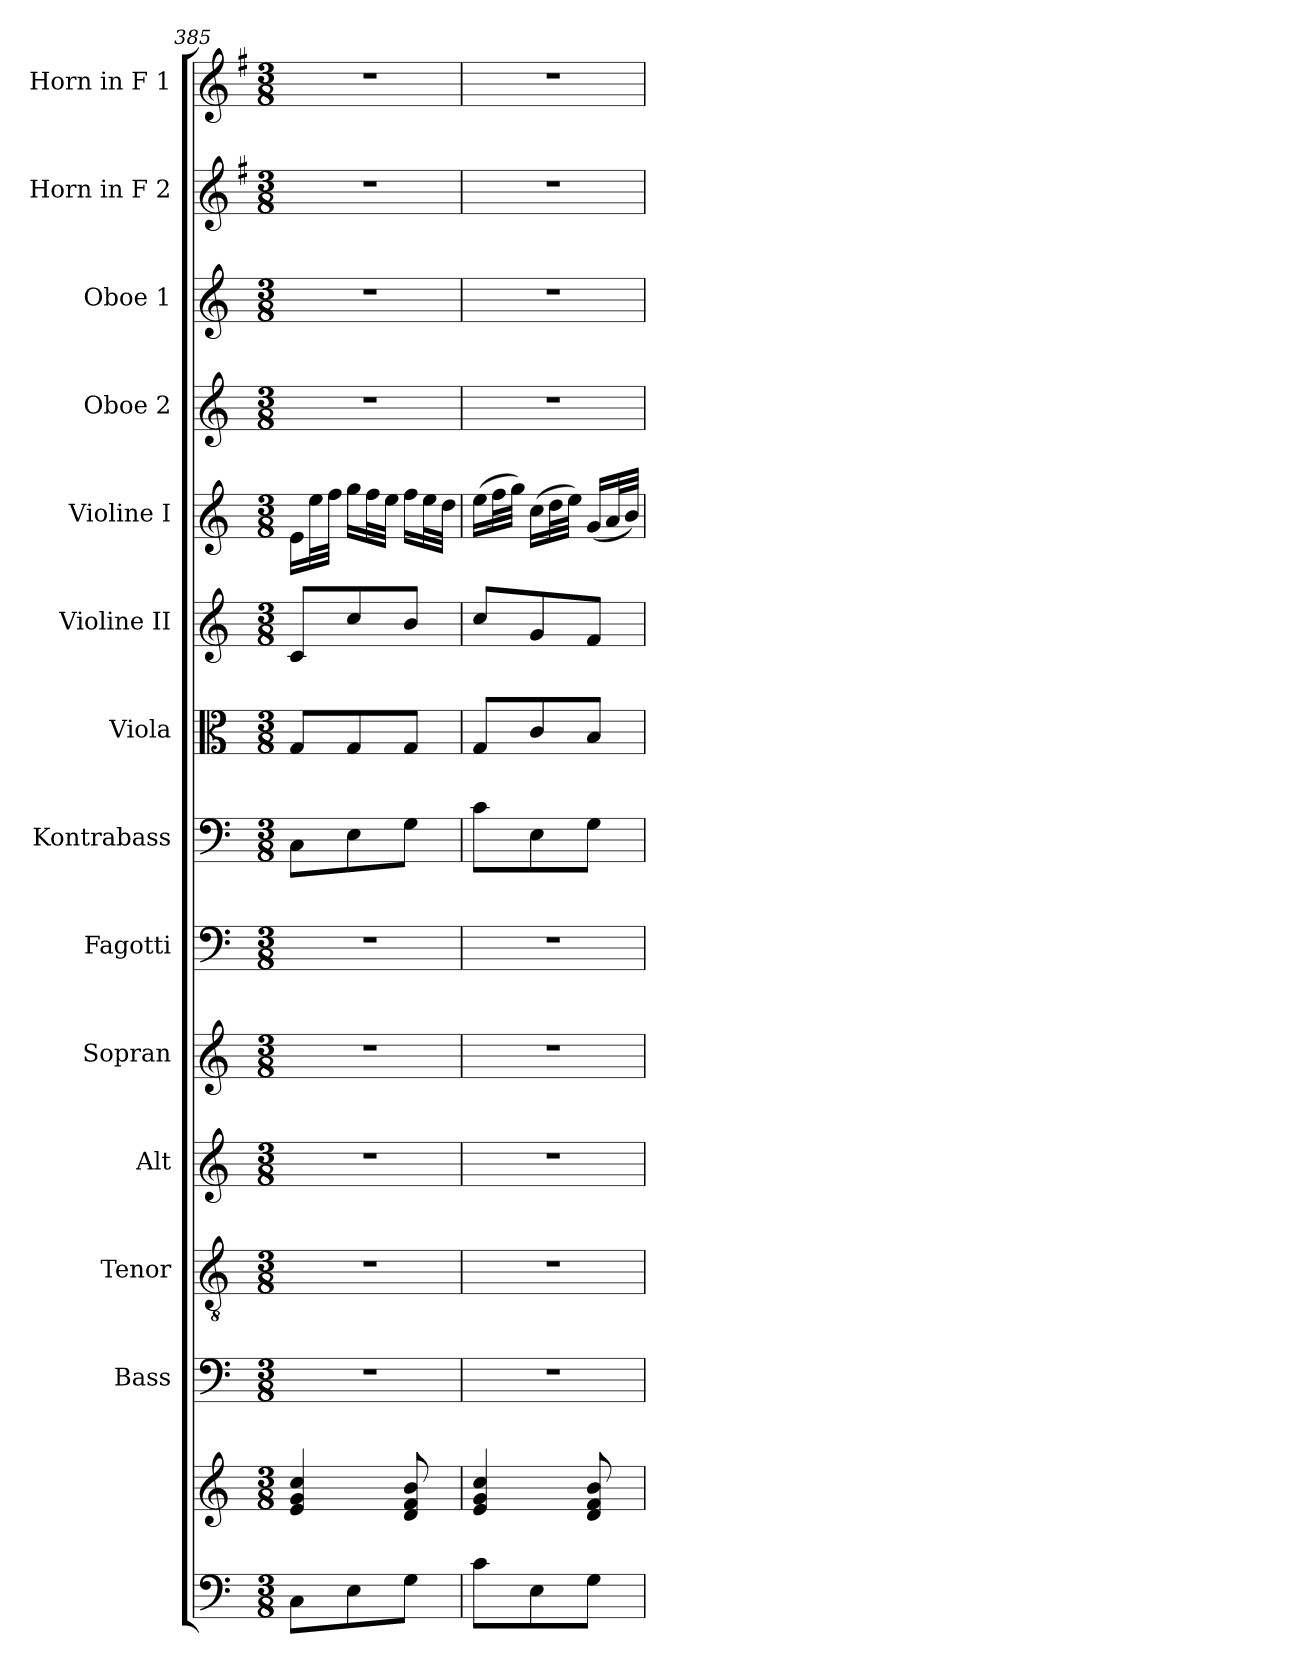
**kern	**kern	**kern	**kern	**kern	**kern	**kern	**kern	**kern	**kern	**kern	**kern	**kern	**kern	**kern
*part14	*part14	*part13	*part12	*part11	*part10	*part9	*part8	*part7	*part6	*part5	*part4	*part3	*part2	*part1
*staff15	*staff14	*staff13	*staff12	*staff11	*staff10	*staff9	*staff8	*staff7	*staff6	*staff5	*staff4	*staff3	*staff2	*staff1
*	*	*I"Bass	*I"Tenor	*I"Alt	*I"Sopran	*I"Fagotti	*I"Kontrabass	*I"Viola	*I"Violine II	*I"Violine I	*I"Oboe 2	*I"Oboe 1	*I"Horn in F 2	*I"Horn in F 1
*	*	*I'B.	*I'T.	*I'A.	*I'S.	*I'Fg.	*I'Kb.	*I'Vla.	*I'Vl. II	*I'Vl. I	*I'Ob. 2	*I'Ob. 1	*	*
*clefF4	*clefG2	*clefF4	*clefGv2	*clefG2	*clefG2	*clefF4	*clefF4	*clefC3	*clefG2	*clefG2	*clefG2	*clefG2	*clefG2	*clefG2
*	*	*	*	*	*	*	*ITrd7c12	*	*	*	*	*	*ITrd4c7	*ITrd4c7
*k[]	*k[]	*k[]	*k[]	*k[]	*k[]	*k[]	*k[]	*k[]	*k[]	*k[]	*k[]	*k[]	*k[]	*k[]
*C:	*C:	*C:	*C:	*C:	*C:	*C:	*C:	*C:	*C:	*C:	*C:	*C:	*C:	*C:
*M3/8	*M3/8	*M3/8	*M3/8	*M3/8	*M3/8	*M3/8	*M3/8	*M3/8	*M3/8	*M3/8	*M3/8	*M3/8	*M3/8	*M3/8
=385	=385	=385	=385	=385	=385	=385	=385	=385	=385	=385	=385	=385	=385	=385
8C\L	4e/ 4g/ 4cc/	4.r	4.r	4.r	4.r	4.r	8CC\L	8G/L	8c/L	16e\LL	4.r	4.r	4.r	4.r
.	.	.	.	.	.	.	.	.	.	32ee\L	.	.	.	.
.	.	.	.	.	.	.	.	.	.	32ff\JJJ	.	.	.	.
8E\	.	.	.	.	.	.	8EE\	8G/	8cc/	16gg\LL	.	.	.	.
.	.	.	.	.	.	.	.	.	.	32ff\L	.	.	.	.
.	.	.	.	.	.	.	.	.	.	32ee\JJJ	.	.	.	.
8G\J	8d/ 8f/ 8b/	.	.	.	.	.	8GG\J	8G/J	8b/J	16ff\LL	.	.	.	.
.	.	.	.	.	.	.	.	.	.	32ee\L	.	.	.	.
.	.	.	.	.	.	.	.	.	.	32dd\JJJ	.	.	.	.
!!LO:PB:g=z
=386	=386	=386	=386	=386	=386	=386	=386	=386	=386	=386	=386	=386	=386	=386
8c\L	4e/ 4g/ 4cc/	4.r	4.r	4.r	4.r	4.r	8C\L	8G/L	8cc/L	(>16ee\LL	4.r	4.r	4.r	4.r
.	.	.	.	.	.	.	.	.	.	32ff\L	.	.	.	.
.	.	.	.	.	.	.	.	.	.	32gg\JJJ)	.	.	.	.
8E\	.	.	.	.	.	.	8EE\	8c/	8g/	(>16cc\LL	.	.	.	.
.	.	.	.	.	.	.	.	.	.	32dd\L	.	.	.	.
.	.	.	.	.	.	.	.	.	.	32ee\JJJ)	.	.	.	.
8G\J	8d/ 8f/ 8b/	.	.	.	.	.	8GG\J	8B/J	8f/J	(<16g/LL	.	.	.	.
.	.	.	.	.	.	.	.	.	.	32a/L	.	.	.	.
.	.	.	.	.	.	.	.	.	.	32b/JJJ)	.	.	.	.
=	=	=	=	=	=	=	=	=	=	=	=	=	=	=
*-	*-	*-	*-	*-	*-	*-	*-	*-	*-	*-	*-	*-	*-	*-
